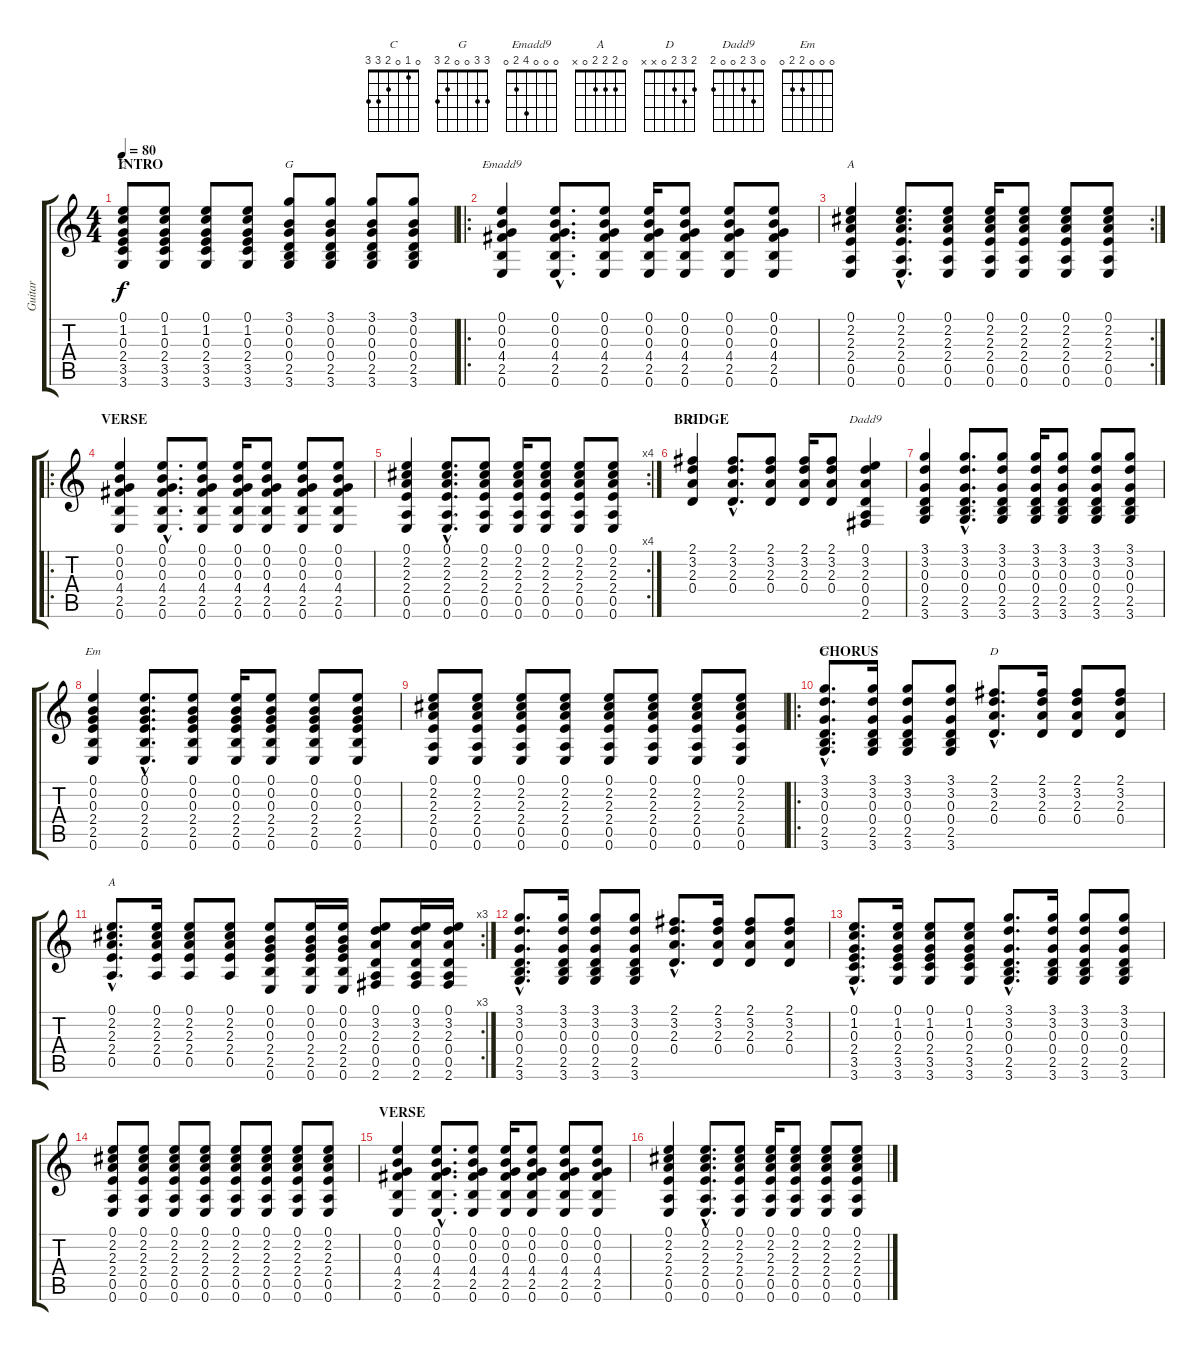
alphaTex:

\track ("Guitar" "Guitar") {instrument acousticguitarsteel}
\staff {score tabs}
\tuning (E4 B3 G3 D3 A2 E2) {hide}
\chord ("C" 0 1 0 2 3 3)
\chord ("G" 3 x 0 0 2 3)
\chord ("Emadd9" 0 0 0 4 2 0)
\chord ("A" 0 2 2 2 x 0)
\chord ("D" 2 3 2 0 0 x)
\chord ("Dadd9" 0 3 2 0 0 2)
\chord ("Em" 0 0 0 2 2 0)
\chord ("G" 3 3 0 0 2 3)
\chord ("D" 2 3 2 0 x x)
\chord ("A" 0 2 2 2 0 x)
\ts (4 4)
\section ("" "INTRO")
\tempo 80
\clef g2
\ks c
(0.1 1.2 0.3 2.4 3.5 3.6).8{ch "C" dy f instrument acousticguitarsteel} (0.1 1.2 0.3 2.4 3.5 3.6).8 (0.1 1.2 0.3 2.4 3.5 3.6).8 (0.1 1.2 0.3 2.4 3.5 3.6).8 (3.1 0.2 0.3 0.4 2.5 3.6).8{ch "G"} (3.1 0.2 0.3 0.4 2.5 3.6).8 (3.1 0.2 0.3 0.4 2.5 3.6).8 (3.1 0.2 0.3 0.4 2.5 3.6).8 |
\ro
(0.1 0.2 0.3 4.4 2.5 0.6).4{ch "Emadd9" volume 11} (0.1{hac} 0.2{hac} 0.3{hac} 4.4{hac} 2.5{hac} 0.6{hac}).8{d} (0.1 0.2 0.3 4.4 2.5 0.6).8 (0.1 0.2 0.3 4.4 2.5 0.6).16 (0.1 0.2 0.3 4.4 2.5 0.6).8 (0.1 0.2 0.3 4.4 2.5 0.6).8 (0.1 0.2 0.3 4.4 2.5 0.6).8 |
\rc 2
(0.1 2.2 2.3 2.4 0.5 0.6).4{ch "A"} (0.1{hac} 2.2{hac} 2.3{hac} 2.4{hac} 0.5{hac} 0.6{hac}).8{d} (0.1 2.2 2.3 2.4 0.5 0.6).8 (0.1 2.2 2.3 2.4 0.5 0.6).16 (0.1 2.2 2.3 2.4 0.5 0.6).8 (0.1 2.2 2.3 2.4 0.5 0.6).8 (0.1 2.2 2.3 2.4 0.5 0.6).8 |
\ro
\section ("" "VERSE")
(0.1 0.2 0.3 4.4 2.5 0.6).4 (0.1{hac} 0.2{hac} 0.3{hac} 4.4{hac} 2.5{hac} 0.6{hac}).8{d} (0.1 0.2 0.3 4.4 2.5 0.6).8 (0.1 0.2 0.3 4.4 2.5 0.6).16 (0.1 0.2 0.3 4.4 2.5 0.6).8 (0.1 0.2 0.3 4.4 2.5 0.6).8 (0.1 0.2 0.3 4.4 2.5 0.6).8 |
\rc 4
(0.1 2.2 2.3 2.4 0.5 0.6).4 (0.1{hac} 2.2{hac} 2.3{hac} 2.4{hac} 0.5{hac} 0.6{hac}).8{d} (0.1 2.2 2.3 2.4 0.5 0.6).8 (0.1 2.2 2.3 2.4 0.5 0.6).16 (0.1 2.2 2.3 2.4 0.5 0.6).8 (0.1 2.2 2.3 2.4 0.5 0.6).8 (0.1 2.2 2.3 2.4 0.5 0.6).8 |
\section ("" "BRIDGE")
(2.1 3.2 2.3 0.4).4{ch "D"} (2.1{hac} 3.2{hac} 2.3{hac} 0.4{hac}).8{d} (2.1 3.2 2.3 0.4).8 (2.1 3.2 2.3 0.4).16 (2.1 3.2 2.3 0.4).8 (0.1 3.2 2.3 0.4 0.5 2.6).4{ch "Dadd9"} |
(3.1 3.2 0.3 0.4 2.5 3.6).4 (3.1{hac} 3.2{hac} 0.3{hac} 0.4{hac} 2.5{hac} 3.6{hac}).8{d} (3.1 3.2 0.3 0.4 2.5 3.6).8 (3.1 3.2 0.3 0.4 2.5 3.6).16 (3.1 3.2 0.3 0.4 2.5 3.6).8 (3.1 3.2 0.3 0.4 2.5 3.6).8 (3.1 3.2 0.3 0.4 2.5 3.6).8 |
(0.1 0.2 0.3 2.4 2.5 0.6).4{ch "Em"} (0.1{hac} 0.2{hac} 0.3{hac} 2.4{hac} 2.5{hac} 0.6{hac}).8{d} (0.1 0.2 0.3 2.4 2.5 0.6).8 (0.1 0.2 0.3 2.4 2.5 0.6).16 (0.1 0.2 0.3 2.4 2.5 0.6).8 (0.1 0.2 0.3 2.4 2.5 0.6).8 (0.1 0.2 0.3 2.4 2.5 0.6).8 |
(0.1 2.2 2.3 2.4 0.5 0.6).8{volume 13} (0.1 2.2 2.3 2.4 0.5 0.6).8 (0.1 2.2 2.3 2.4 0.5 0.6).8 (0.1 2.2 2.3 2.4 0.5 0.6).8 (0.1 2.2 2.3 2.4 0.5 0.6).8 (0.1 2.2 2.3 2.4 0.5 0.6).8 (0.1 2.2 2.3 2.4 0.5 0.6).8 (0.1 2.2 2.3 2.4 0.5 0.6).8 |
\ro
\section ("" "CHORUS")
(3.1{hac} 3.2{hac} 0.3{hac} 0.4{hac} 2.5{hac} 3.6{hac}).8{d ch "G"} (3.1 3.2 0.3 0.4 2.5 3.6).16 (3.1 3.2 0.3 0.4 2.5 3.6).8 (3.1 3.2 0.3 0.4 2.5 3.6).8 (2.1{hac} 3.2{hac} 2.3{hac} 0.4{hac}).8{d ch "D"} (2.1 3.2 2.3 0.4).16 (2.1 3.2 2.3 0.4).8 (2.1 3.2 2.3 0.4).8 |
\rc 3
(0.1{hac} 2.2{hac} 2.3{hac} 2.4{hac} 0.5{hac}).8{d ch "A"} (0.1 2.2 2.3 2.4 0.5).16 (0.1 2.2 2.3 2.4 0.5).8 (0.1 2.2 2.3 2.4 0.5).8 (0.1 0.2 0.3 2.4 2.5 0.6).8 (0.1 0.2 0.3 2.4 2.5 0.6).16 (0.1 0.2 0.3 2.4 2.5 0.6).16 (0.1 3.2 2.3 0.4 0.5 2.6).8 (0.1 3.2 2.3 0.4 0.5 2.6).16 (0.1 3.2 2.3 0.4 0.5 2.6).16 |
(3.1{hac} 3.2{hac} 0.3{hac} 0.4{hac} 2.5{hac} 3.6{hac}).8{d} (3.1 3.2 0.3 0.4 2.5 3.6).16 (3.1 3.2 0.3 0.4 2.5 3.6).8 (3.1 3.2 0.3 0.4 2.5 3.6).8 (2.1{hac} 3.2{hac} 2.3{hac} 0.4{hac}).8{d} (2.1 3.2 2.3 0.4).16 (2.1 3.2 2.3 0.4).8 (2.1 3.2 2.3 0.4).8 |
(0.1{hac} 1.2{hac} 0.3{hac} 2.4{hac} 3.5{hac} 3.6{hac}).8{d} (0.1 1.2 0.3 2.4 3.5 3.6).16 (0.1 1.2 0.3 2.4 3.5 3.6).8 (0.1 1.2 0.3 2.4 3.5 3.6).8 (3.1{hac} 3.2{hac} 0.3{hac} 0.4{hac} 2.5{hac} 3.6{hac}).8{d} (3.1 3.2 0.3 0.4 2.5 3.6).16 (3.1 3.2 0.3 0.4 2.5 3.6).8 (3.1 3.2 0.3 0.4 2.5 3.6).8 |
(0.1 2.2 2.3 2.4 0.5 0.6).8{volume 13} (0.1 2.2 2.3 2.4 0.5 0.6).8 (0.1 2.2 2.3 2.4 0.5 0.6).8 (0.1 2.2 2.3 2.4 0.5 0.6).8 (0.1 2.2 2.3 2.4 0.5 0.6).8 (0.1 2.2 2.3 2.4 0.5 0.6).8 (0.1 2.2 2.3 2.4 0.5 0.6).8 (0.1 2.2 2.3 2.4 0.5 0.6).8 |
\section ("" "VERSE")
(0.1 0.2 0.3 4.4 2.5 0.6).4{volume 11} (0.1{hac} 0.2{hac} 0.3{hac} 4.4{hac} 2.5{hac} 0.6{hac}).8{d} (0.1 0.2 0.3 4.4 2.5 0.6).8 (0.1 0.2 0.3 4.4 2.5 0.6).16 (0.1 0.2 0.3 4.4 2.5 0.6).8 (0.1 0.2 0.3 4.4 2.5 0.6).8 (0.1 0.2 0.3 4.4 2.5 0.6).8 |
(0.1 2.2 2.3 2.4 0.5 0.6).4 (0.1{hac} 2.2{hac} 2.3{hac} 2.4{hac} 0.5{hac} 0.6{hac}).8{d} (0.1 2.2 2.3 2.4 0.5 0.6).8 (0.1 2.2 2.3 2.4 0.5 0.6).16 (0.1 2.2 2.3 2.4 0.5 0.6).8 (0.1 2.2 2.3 2.4 0.5 0.6).8 (0.1 2.2 2.3 2.4 0.5 0.6).8
